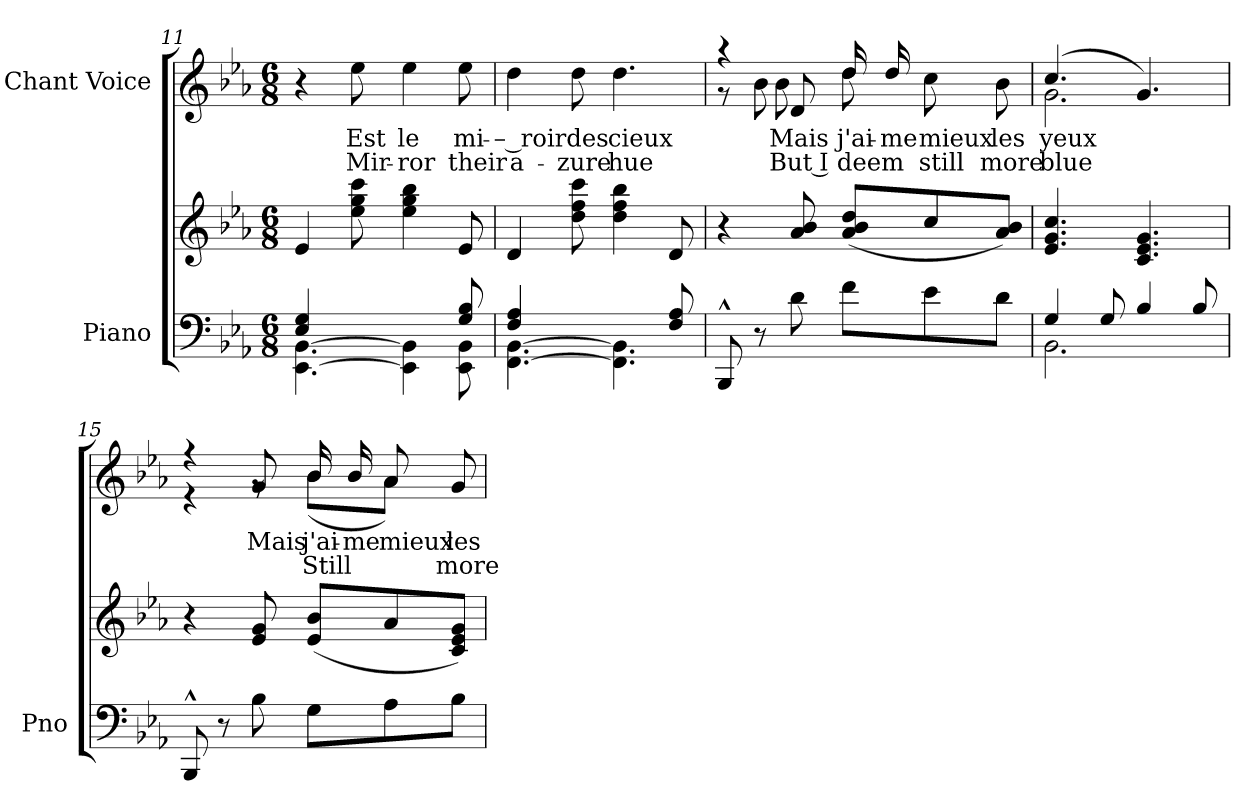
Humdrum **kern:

**kern	**kern	**kern	**text	**text
*part2	*part2	*part1	*part1	*part1
*staff3	*staff2	*staff1	*staff1	*staff1
*I"Piano	*	*I"Chant Voice	*	*
*I'Pno	*	*	*	*
*clefF4	*clefG2	*clefG2	*	*
*k[b-e-a-]	*k[b-e-a-]	*k[b-e-a-]	*	*
*M6/8	*M6/8	*M6/8	*	*
=11	=11	=11	=11	=11
*^	*	*	*	*
[4.EE-\ [4.BB-\	4E-/ 4G/	4e-/	4r	.	.
!	!	!	!	!LO:LY:b	!LO:LY:b
.	4.ryy	8ee-\ 8gg\ 8ccc\	8ee-\	Est	Mir-
!	!	!	!	!LO:LY:b	!LO:LY:b
4EE-\] 4BB-\]	.	4ee-\ 4gg\ 4bb-\	4ee-\	le	-ror
!	!	!	!	!LO:LY:b	!LO:LY:b
8EE-\ 8BB-\	8G/ 8B-/	8e-/	8ee-\	mi-	their
!!LO:LB:g=z
=12	=12	=12	=12	=12	=12
!	!	!	!	!LO:LY:b	!LO:LY:b
[4.FF\ [4.BB-\	4F/ 4A-/	4d/	4dd\	-– roir	a-
!	!	!	!	!LO:LY:b	!LO:LY:b
.	4.ryy	8dd\ 8ff\ 8ccc\	8dd\	des	-zure
!	!	!	!	!LO:LY:b	!LO:LY:b
4.FF\] 4.BB-\]	.	4dd\ 4ff\ 4bb-\	4.dd\	cieux	hue
.	8F/ 8A-/	8d/	.	.	.
*v	*v	*	*	*	*
=13	=13	=13	=13	=13
*	*	*^	*	*
8BBB-^^/	4r	4r	8r	.	.
8r	.	.	8b-\	.	.
!	!	!	!	!LO:LY:b	!LO:LY:b
8d\	8a-/ 8b-/	8d/	8b-!\	Mais	But I
!	!	!	!	!LO:LY:b	!LO:LY:b
8f\L	(<8a-/ 8b-/ 8dd/L	16dd/	8dd\	j'ai-	deem
!	!	!	!	!LO:LY:b	!
.	.	16dd/	.	-me	.
!	!	!	!	!LO:LY:b	!LO:LY:b
8e-\	8cc/	8cc\	4ryy	mieux	still
!	!	!	!	!LO:LY:b	!LO:LY:b
8d\J	8a-/ 8b-/J)	8b-\	.	les	more
=14	=14	=14	=14	=14	=14
*^	*	*	*	*	*
!	!	!	!	!	!LO:LY:b	!LO:LY:b
4G/	2.BB-\	4.e-/ 4.g/ 4.cc/	(>4.cc/	2.g\	yeux	blue
8G/	.	.	.	.	.	.
4B-/	.	4.c/ 4.e-/ 4.g/	4.g/)	.	.	.
8B-/	.	.	.	.	.	.
*v	*v	*	*	*	*	*
=15	=15	=15	=15	=15	=15
8BBB-^^/	4r	4r	4r	.	.
8r	.	.	.	.	.
!	!	!	!	!LO:LY:b	!
8B-\	8e-/ 8g/	8g/	8rg	Mais	.
!	!	!	!	!LO:LY:b	!LO:LY:b
8G\L	(<8e-/ 8b-/L	16b-/	(<8b-\L	j'ai-	Still
!	!	!	!	!LO:LY:b	!
.	.	16b-/	.	-me	.
!	!	!	!	!LO:LY:b	!
8A-\	8a-/	8a-/	8a-\J)	mieux	.
!	!	!	!	!LO:LY:b	!LO:LY:b
8B-\J	8c/ 8e-/ 8g/J)	8g/	8ryy	les	more
*	*	*v	*v	*	*
=	=	=	=	=
*-	*-	*-	*-	*-
